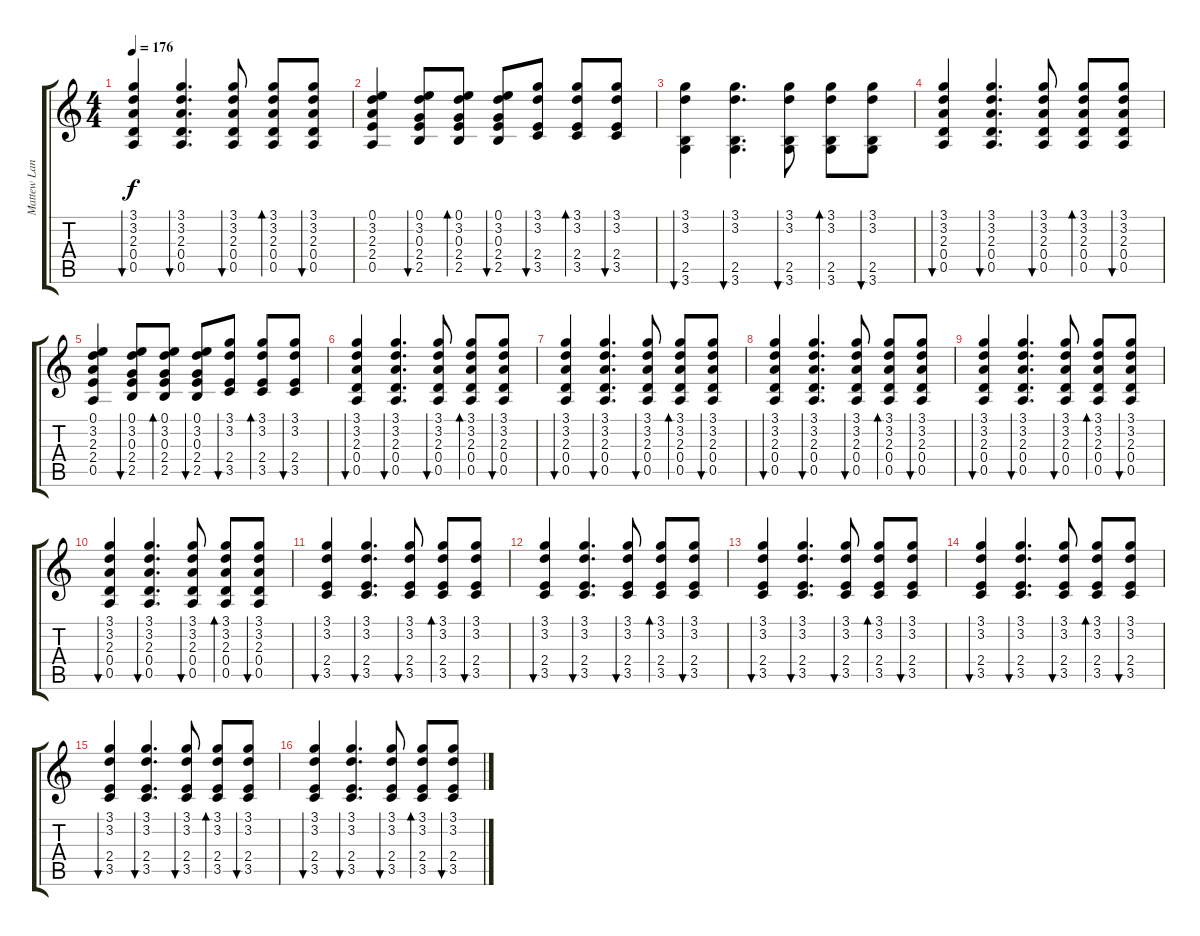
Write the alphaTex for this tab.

\track ("Mattew Langston" "Mattew Lan") {instrument acousticguitarsteel}
\staff {score tabs}
\tuning (E4 B3 G3 D3 A2 E2) {hide}
\ts (4 4)
\tempo 176
\clef g2
\ks c
(3.1 3.2 2.3 0.4 0.5).4{bu 30 dy f} (3.1 3.2 2.3 0.4 0.5).4{d bu 30} (3.1 3.2 2.3 0.4 0.5).8{bu 30} (3.1 3.2 2.3 0.4 0.5).8{bd 30} (3.1 3.2 2.3 0.4 0.5).8{bu 30} |
(0.1 3.2 2.3 2.4 0.5).4 (0.1 3.2 0.3 2.4 2.5).8{bu 30} (0.1 3.2 0.3 2.4 2.5).8{bd 30} (0.1 3.2 0.3 2.4 2.5).8{bu 30} (3.1 3.2 2.4 3.5).8{bu 30} (3.1 3.2 2.4 3.5).8{bd 30} (3.1 3.2 2.4 3.5).8{bu 30} |
(3.1 3.2 2.5 3.6).4{bu 30 beam Down} (3.1 3.2 2.5 3.6).4{d bu 30 beam Down} (3.1 3.2 2.5 3.6).8{bu 30 beam Down} (3.1 3.2 2.5 3.6).8{bd 30 beam Down} (3.1 3.2 2.5 3.6).8{bu 30 beam Down} |
(3.1 3.2 2.3 0.4 0.5).4{bu 30} (3.1 3.2 2.3 0.4 0.5).4{d bu 30} (3.1 3.2 2.3 0.4 0.5).8{bu 30} (3.1 3.2 2.3 0.4 0.5).8{bd 30} (3.1 3.2 2.3 0.4 0.5).8{bu 30} |
(0.1 3.2 2.3 2.4 0.5).4 (0.1 3.2 0.3 2.4 2.5).8{bu 30} (0.1 3.2 0.3 2.4 2.5).8{bd 30} (0.1 3.2 0.3 2.4 2.5).8{bu 30} (3.1 3.2 2.4 3.5).8{bu 30} (3.1 3.2 2.4 3.5).8{bd 30} (3.1 3.2 2.4 3.5).8{bu 30} |
(3.1 3.2 2.3 0.4 0.5).4{bu 30} (3.1 3.2 2.3 0.4 0.5).4{d bu 30} (3.1 3.2 2.3 0.4 0.5).8{bu 30} (3.1 3.2 2.3 0.4 0.5).8{bd 30} (3.1 3.2 2.3 0.4 0.5).8{bu 30} |
(3.1 3.2 2.3 0.4 0.5).4{bu 30} (3.1 3.2 2.3 0.4 0.5).4{d bu 30} (3.1 3.2 2.3 0.4 0.5).8{bu 30} (3.1 3.2 2.3 0.4 0.5).8{bd 30} (3.1 3.2 2.3 0.4 0.5).8{bu 30} |
(3.1 3.2 2.3 0.4 0.5).4{bu 30} (3.1 3.2 2.3 0.4 0.5).4{d bu 30} (3.1 3.2 2.3 0.4 0.5).8{bu 30} (3.1 3.2 2.3 0.4 0.5).8{bd 30} (3.1 3.2 2.3 0.4 0.5).8{bu 30} |
(3.1 3.2 2.3 0.4 0.5).4{bu 30} (3.1 3.2 2.3 0.4 0.5).4{d bu 30} (3.1 3.2 2.3 0.4 0.5).8{bu 30} (3.1 3.2 2.3 0.4 0.5).8{bd 30} (3.1 3.2 2.3 0.4 0.5).8{bu 30} |
(3.1 3.2 2.3 0.4 0.5).4{bu 30} (3.1 3.2 2.3 0.4 0.5).4{d bu 30} (3.1 3.2 2.3 0.4 0.5).8{bu 30} (3.1 3.2 2.3 0.4 0.5).8{bd 30} (3.1 3.2 2.3 0.4 0.5).8{bu 30} |
(3.1 3.2 2.4 3.5).4{bu 30} (3.1 3.2 2.4 3.5).4{d bu 30} (3.1 3.2 2.4 3.5).8{bu 30} (3.1 3.2 2.4 3.5).8{bd 30} (3.1 3.2 2.4 3.5).8{bu 30} |
(3.1 3.2 2.4 3.5).4{bu 30} (3.1 3.2 2.4 3.5).4{d bu 30} (3.1 3.2 2.4 3.5).8{bu 30} (3.1 3.2 2.4 3.5).8{bd 30} (3.1 3.2 2.4 3.5).8{bu 30} |
(3.1 3.2 2.4 3.5).4{bu 30} (3.1 3.2 2.4 3.5).4{d bu 30} (3.1 3.2 2.4 3.5).8{bu 30} (3.1 3.2 2.4 3.5).8{bd 30} (3.1 3.2 2.4 3.5).8{bu 30} |
(3.1 3.2 2.4 3.5).4{bu 30} (3.1 3.2 2.4 3.5).4{d bu 30} (3.1 3.2 2.4 3.5).8{bu 30} (3.1 3.2 2.4 3.5).8{bd 30} (3.1 3.2 2.4 3.5).8{bu 30} |
(3.1 3.2 2.4 3.5).4{bu 30} (3.1 3.2 2.4 3.5).4{d bu 30} (3.1 3.2 2.4 3.5).8{bu 30} (3.1 3.2 2.4 3.5).8{bd 30} (3.1 3.2 2.4 3.5).8{bu 30} |
(3.1 3.2 2.4 3.5).4{bu 30} (3.1 3.2 2.4 3.5).4{d bu 30} (3.1 3.2 2.4 3.5).8{bu 30} (3.1 3.2 2.4 3.5).8{bd 30} (3.1 3.2 2.4 3.5).8{bu 30}
